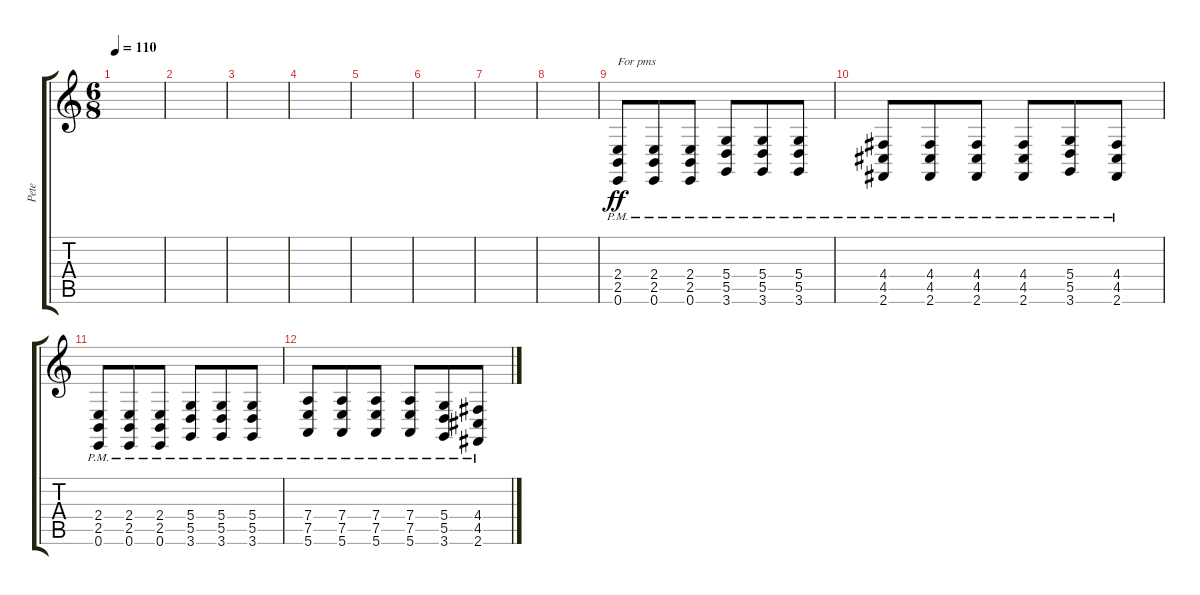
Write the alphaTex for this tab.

\track ("Pete" "Pete") {instrument violin}
\staff {score tabs}
\tuning (E4 B3 G3 D3 A2 E2) {hide}
\ts (6 8)
\tempo 110
\clef g2
\ks c
|
|
|
|
|
|
|
|
(2.4{pm} 2.5{pm} 0.6{pm}).8{txt "For pms" dy ff} (2.4{pm} 2.5{pm} 0.6{pm}).8 (2.4{pm} 2.5{pm} 0.6{pm}).8 (5.4{pm} 5.5{pm} 3.6{pm}).8 (5.4{pm} 5.5{pm} 3.6{pm}).8 (5.4{pm} 5.5{pm} 3.6{pm}).8 |
(4.4{pm} 4.5{pm} 2.6{pm}).8 (4.4{pm} 4.5{pm} 2.6{pm}).8 (4.4{pm} 4.5{pm} 2.6{pm}).8 (4.4{pm} 4.5{pm} 2.6{pm}).8 (5.4{pm} 5.5{pm} 3.6{pm}).8 (4.4{pm} 4.5{pm} 2.6{pm}).8 |
(2.4{pm} 2.5{pm} 0.6{pm}).8 (2.4{pm} 2.5{pm} 0.6{pm}).8 (2.4{pm} 2.5{pm} 0.6{pm}).8 (5.4{pm} 5.5{pm} 3.6{pm}).8 (5.4{pm} 5.5{pm} 3.6{pm}).8 (5.4{pm} 5.5{pm} 3.6{pm}).8 |
(7.4{pm} 7.5{pm} 5.6{pm}).8 (7.4{pm} 7.5{pm} 5.6{pm}).8 (7.4{pm} 7.5{pm} 5.6{pm}).8 (7.4{pm} 7.5{pm} 5.6{pm}).8 (5.4{pm} 5.5{pm} 3.6{pm}).8 (4.4{pm} 4.5{pm} 2.6{pm}).8
